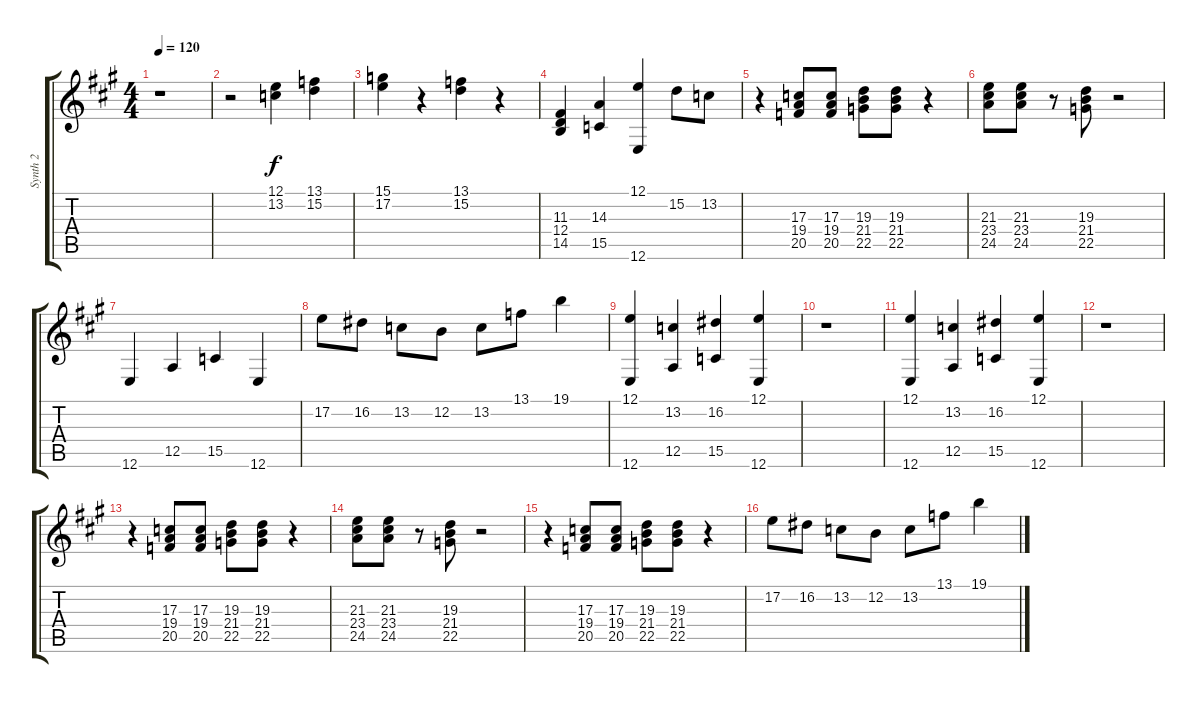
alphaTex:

\track ("Synth 2" "Synth 2") {instrument synthstrings1}
\staff {score tabs}
\tuning (E4 B3 G3 D3 A2 E2) {hide}
\ts (4 4)
\tempo 120
\clef g2
\ks a
r.1{dy f} |
r.2 (12.1 13.2).4 (13.1 15.2).4 |
(15.1 17.2).4 r.4 (13.1 15.2).4 r.4 |
(11.3 12.4 14.5).4 (14.3 15.5).4 (12.1 12.6).4 15.2.8 13.2.8 |
r.4 (17.3 19.4 20.5).8 (17.3 19.4 20.5).8 (19.3 21.4 22.5).8 (19.3 21.4 22.5).8 r.4 |
(21.3 23.4 24.5).8 (21.3 23.4 24.5).8 r.8 (19.3 21.4 22.5).8 r.2 |
12.6.4 12.5.4 15.5.4 12.6.4 |
17.2.8 16.2.8 13.2.8 12.2.8 13.2.8 13.1.8 19.1.4 |
(12.1 12.6).4 (13.2 12.5).4 (16.2 15.5).4 (12.1 12.6).4 |
r.1 |
(12.1 12.6).4 (13.2 12.5).4 (16.2 15.5).4 (12.1 12.6).4 |
r.1 |
r.4 (17.3 19.4 20.5).8 (17.3 19.4 20.5).8 (19.3 21.4 22.5).8 (19.3 21.4 22.5).8 r.4 |
(21.3 23.4 24.5).8 (21.3 23.4 24.5).8 r.8 (19.3 21.4 22.5).8 r.2 |
r.4 (17.3 19.4 20.5).8 (17.3 19.4 20.5).8 (19.3 21.4 22.5).8 (19.3 21.4 22.5).8 r.4 |
17.2.8 16.2.8 13.2.8 12.2.8 13.2.8 13.1.8 19.1.4
